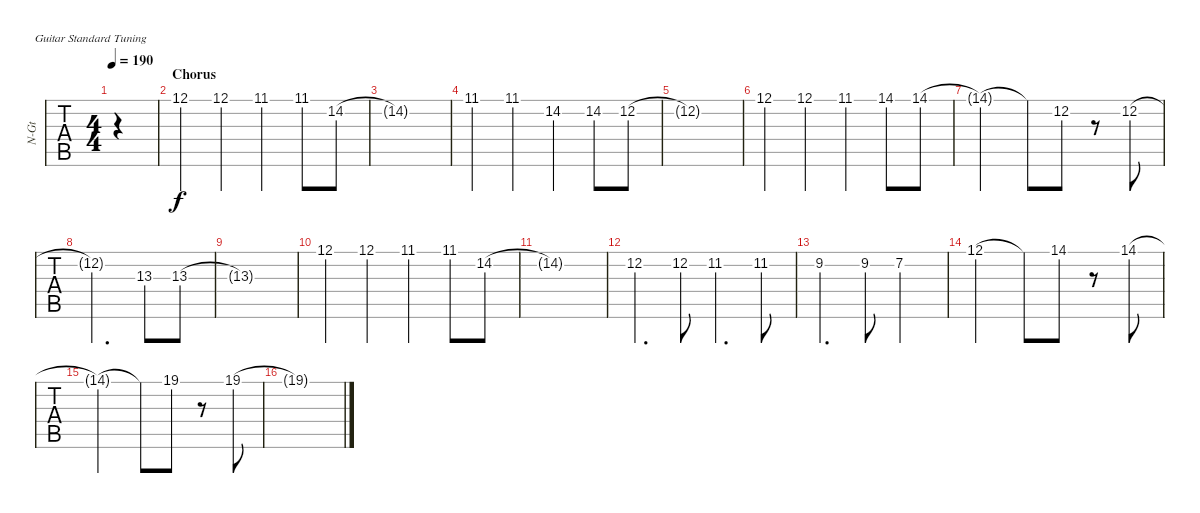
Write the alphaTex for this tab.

\defaultSystemsLayout 4
\bracketExtendMode groupsimilarinstruments
\otherSystemsTrackNameOrientation horizontal
\track ("Vocals" "N-Gt") {mute instrument acousticguitarnylon}
\staff {tabs}
\tuning (E4 B3 G3 D3 A2 E2)
\ts (4 4)
\tempo 190
\clef g2
\ks c
|
\section ("" "Chorus")
12.1.4 12.1.4 11.1{acc #}.4 11.1{acc #}.8 14.2{acc #}.8 |
14.2{t acc #}.1 |
11.1{acc #}.4 11.1{acc #}.4 14.2{acc #}.4 14.2{acc #}.8 12.2.8 |
12.2{t}.1 |
12.1.4 12.1.4 11.1{acc #}.4 14.1{acc #}.8 14.1{acc #}.8 |
14.1{t acc #}.2 14.1{t acc #}.8 12.2.8 r.8 12.2.8 |
12.2{t}.2{d} 13.3{acc #}.8 13.3{acc #}.8 |
13.3{t acc #}.1 |
12.1.4 12.1.4 11.1{acc #}.4 11.1{acc #}.8 14.2{acc #}.8 |
14.2{t acc #}.1 |
12.2.4{d} 12.2.8 11.2{acc #}.4{d} 11.2{acc #}.8 |
9.2{acc #}.4{d} 9.2{acc #}.8 7.2{acc #}.2 |
12.1.2 12.1{t}.8 14.1{acc #}.8 r.8 14.1{acc #}.8 |
14.1{t acc #}.2 14.1{t acc #}.8 19.1.8 r.8 19.1.8 |
19.1{t}.1
